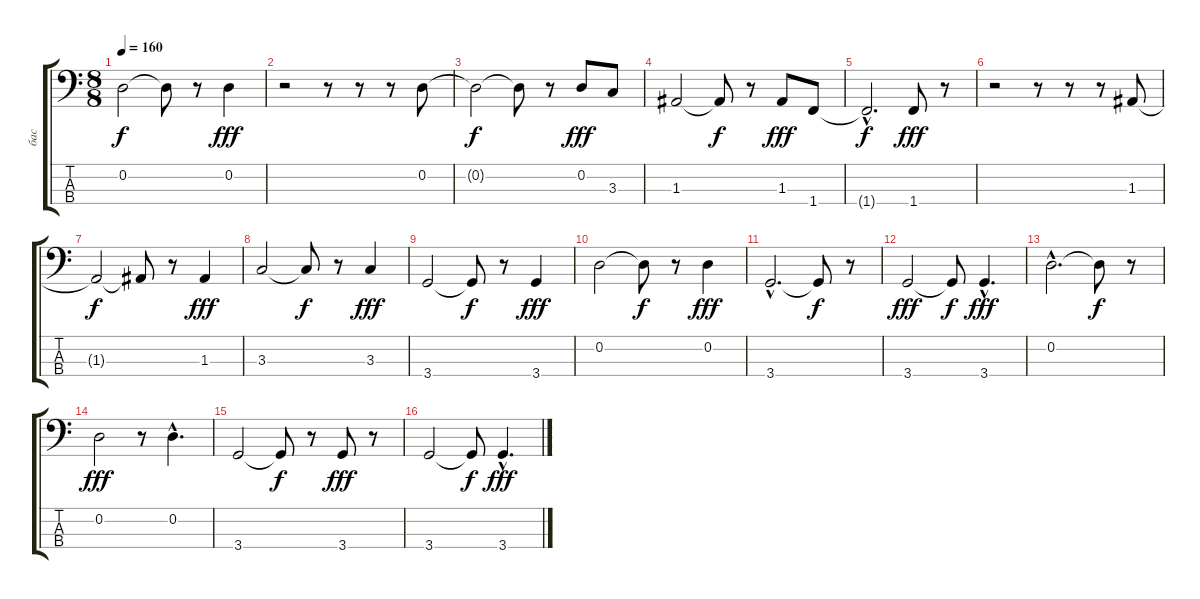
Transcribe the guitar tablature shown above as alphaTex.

\track ("бас" "бас") {instrument fretlessbass}
\staff {score tabs}
\tuning (G2 D2 A1 E1) {hide}
\ts (8 8)
\tempo 160
\clef f4
\ks c
0.2{t}.2{dy f} 0.2{t}.8 r.8 0.2.4{dy fff} |
r.2 r.8 r.8 r.8 0.2.8 |
0.2{t}.2{dy f} 0.2{t}.8 r.8 0.2.8{dy fff} 3.3.8 |
1.3.2 1.3{t}.8{dy f} r.8 1.3.8{dy fff} 1.4.8 |
1.4{hac t}.2{d dy f} 1.4.8{dy fff} r.8 |
r.2 r.8 r.8 r.8 1.3.8 |
1.3{t}.2{dy f} 1.3{t}.8 r.8 1.3.4{dy fff} |
3.3.2 3.3{t}.8{dy f} r.8 3.3.4{dy fff} |
3.4.2 3.4{t}.8{dy f} r.8 3.4.4{dy fff} |
0.2.2 0.2{t}.8{dy f} r.8 0.2.4{dy fff} |
3.4{hac}.2{d} 3.4{t}.8{dy f} r.8 |
3.4.2{dy fff} 3.4{t}.8{dy f} 3.4{hac}.4{d dy fff} |
0.2{hac}.2{d} 0.2{t}.8{dy f} r.8 |
0.2.2{dy fff} r.8 0.2{hac}.4{d} |
3.4.2 3.4{t}.8{dy f} r.8 3.4.8{dy fff} r.8 |
3.4.2 3.4{t}.8{dy f} 3.4{hac}.4{d dy fff}
